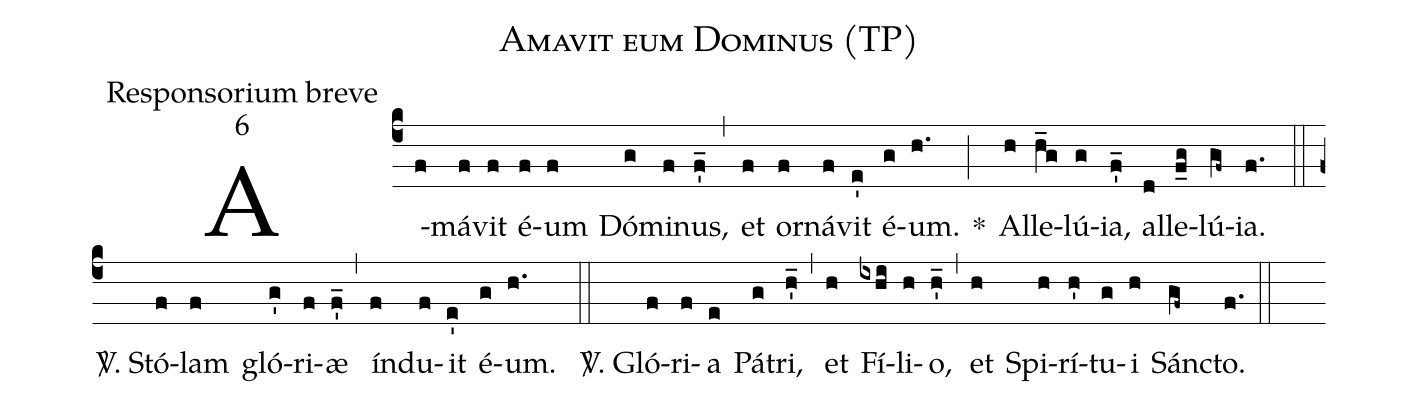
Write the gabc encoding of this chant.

name:Amavit eum Dominus (TP);
office-part:Responsorium breve;
mode:6;
%%
(c4) A(f)má(f)vit(f) é(f)um(f) Dó(g)mi(f)nus,(f'_) (,) et(f) or(f)ná(f)vit(e') é(g)um.(h.) *(;) Al(h)le(h_g)lú(g)ia,(f'_) al(d)le(f_g)lú(gf~)ia.(f.) (::)
<sp>V/</sp>. Stó(f)lam(f) gló(g')ri(f)æ(f'_) (,) ín(f)du(f)it(e') é(g)um. (h.) (::)
<sp>V/</sp>. Gló(f)ri(f)a(e) Pá(g)tri,(h'_) (,) et(h) Fí(ixhi)li(h)o,(h'_) (,) et(h) Spi(h)rí(h')tu(g)i(h) Sán(gf~)cto.(f.) (::)
